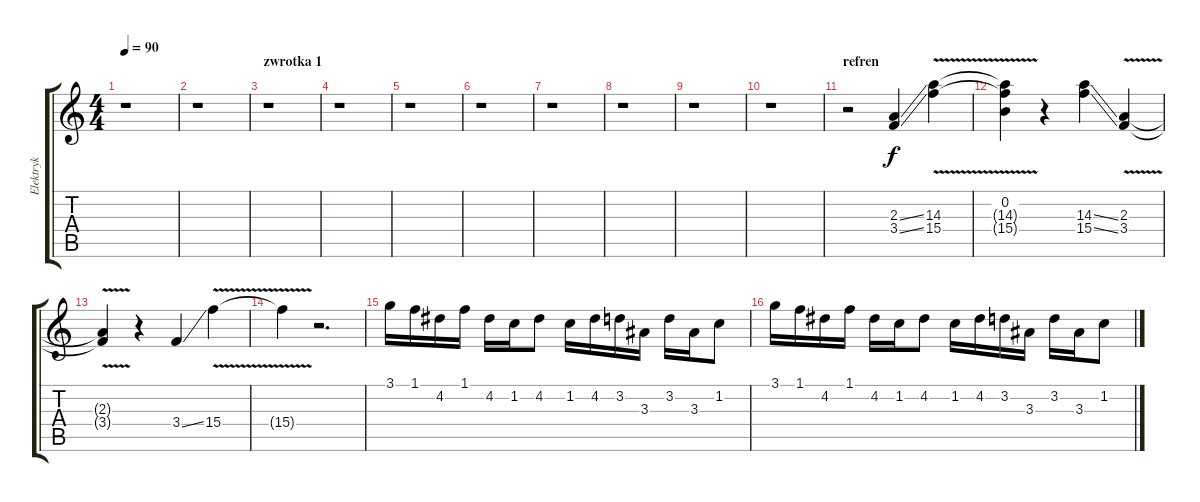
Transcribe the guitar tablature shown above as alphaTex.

\track ("Elektryk" "Elektryk") {instrument distortionguitar}
\staff {score tabs}
\tuning (E4 B3 G3 D3 A2 E2) {hide}
\ts (4 4)
\tempo 90
\clef g2
\ks c
r.1{dy f instrument distortionguitar} |
r.1 |
\section ("" "zwrotka 1")
r.1 |
r.1 |
r.1 |
r.1 |
r.1 |
r.1 |
r.1 |
r.1 |
\section ("" "refren")
r.2 (2.3{ss} 3.4{ss}).4 (14.3{v} 15.4{v}).4 |
(0.2 14.3{t} 15.4{t}).4 r.4 (14.3{ss} 15.4{ss}).4 (2.3{v} 3.4).4 |
(2.3{t} 3.4{t}).4 r.4 3.4{ss}.4 15.4{v}.4 |
15.4{t}.4 r.2{d} |
3.1.16 1.1.16 4.2.16 1.1.16 4.2.16 1.2.16 4.2.8 1.2.16 4.2.16 3.2.16 3.3.16 3.2.16 3.3.16 1.2.8 |
3.1.16 1.1.16 4.2.16 1.1.16 4.2.16 1.2.16 4.2.8 1.2.16 4.2.16 3.2.16 3.3.16 3.2.16 3.3.16 1.2.8
